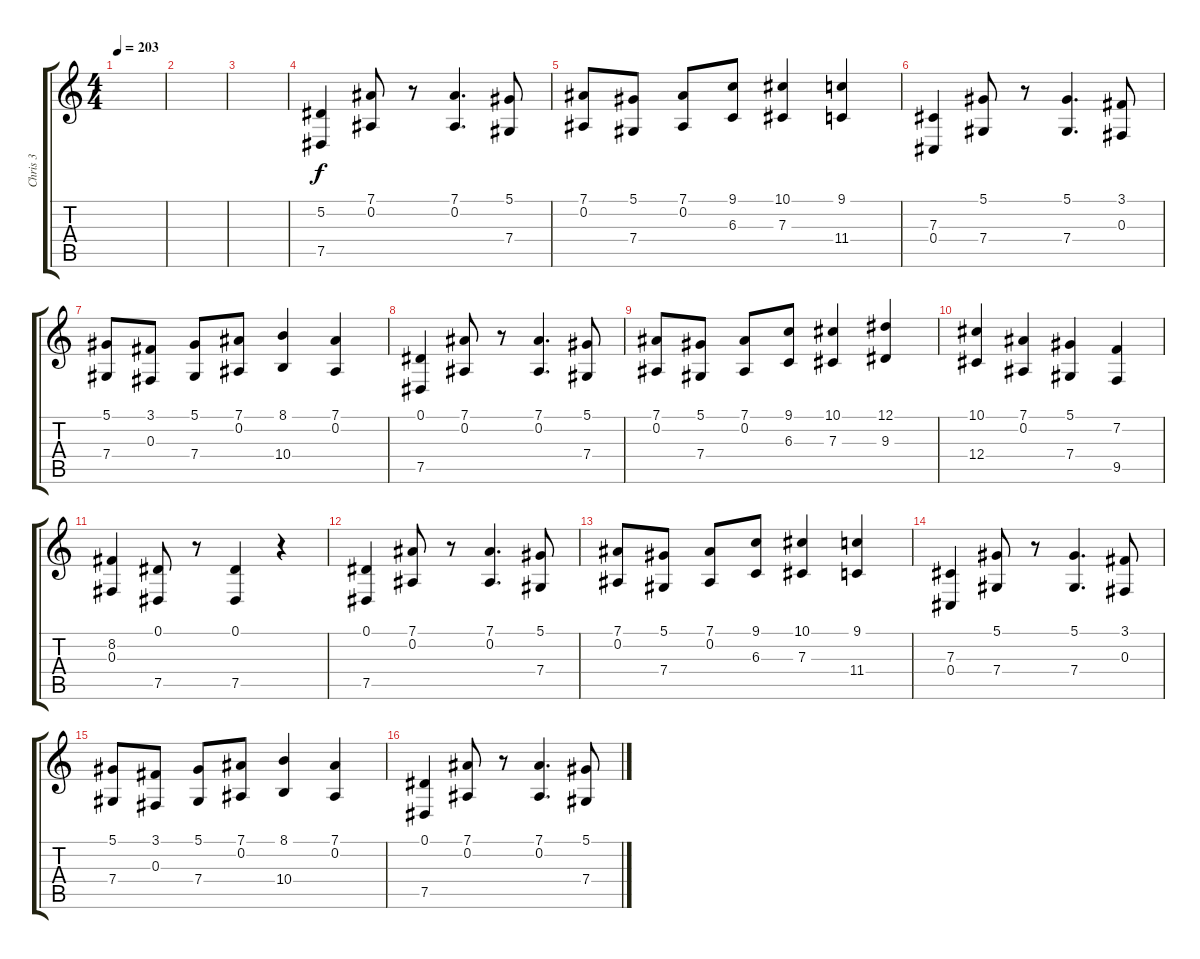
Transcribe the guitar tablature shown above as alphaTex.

\track ("Chris 3" "Chris 3") {instrument violin}
\staff {score tabs}
\tuning (Eb4 Bb3 Gb3 Db3 Ab2 Eb2) {hide}
\ts (4 4)
\tempo 203
\clef g2
\ks c
|
|
|
(5.2 7.5).4 (7.1 0.2).8 r.8 (7.1 0.2).4{d} (5.1 7.4).8 |
(7.1 0.2).8 (5.1 7.4).8 (7.1 0.2).8 (9.1 6.3).8 (10.1 7.3).4 (9.1 11.4).4 |
(7.3 0.4).4 (5.1 7.4).8 r.8 (5.1 7.4).4{d} (3.1 0.3).8 |
(5.1 7.4).8 (3.1 0.3).8 (5.1 7.4).8 (7.1 0.2).8 (8.1 10.4).4 (7.1 0.2).4 |
(0.1 7.5).4 (7.1 0.2).8 r.8 (7.1 0.2).4{d} (5.1 7.4).8 |
(7.1 0.2).8 (5.1 7.4).8 (7.1 0.2).8 (9.1 6.3).8 (10.1 7.3).4 (12.1 9.3).4 |
(10.1 12.4).4 (7.1 0.2).4 (5.1 7.4).4 (7.2 9.5).4 |
(8.2 0.3).4 (0.1 7.5).8 r.8 (0.1 7.5).4 r.4 |
(0.1 7.5).4 (7.1 0.2).8 r.8 (7.1 0.2).4{d} (5.1 7.4).8 |
(7.1 0.2).8 (5.1 7.4).8 (7.1 0.2).8 (9.1 6.3).8 (10.1 7.3).4 (9.1 11.4).4 |
(7.3 0.4).4 (5.1 7.4).8 r.8 (5.1 7.4).4{d} (3.1 0.3).8 |
(5.1 7.4).8 (3.1 0.3).8 (5.1 7.4).8 (7.1 0.2).8 (8.1 10.4).4 (7.1 0.2).4 |
(0.1 7.5).4 (7.1 0.2).8 r.8 (7.1 0.2).4{d} (5.1 7.4).8
